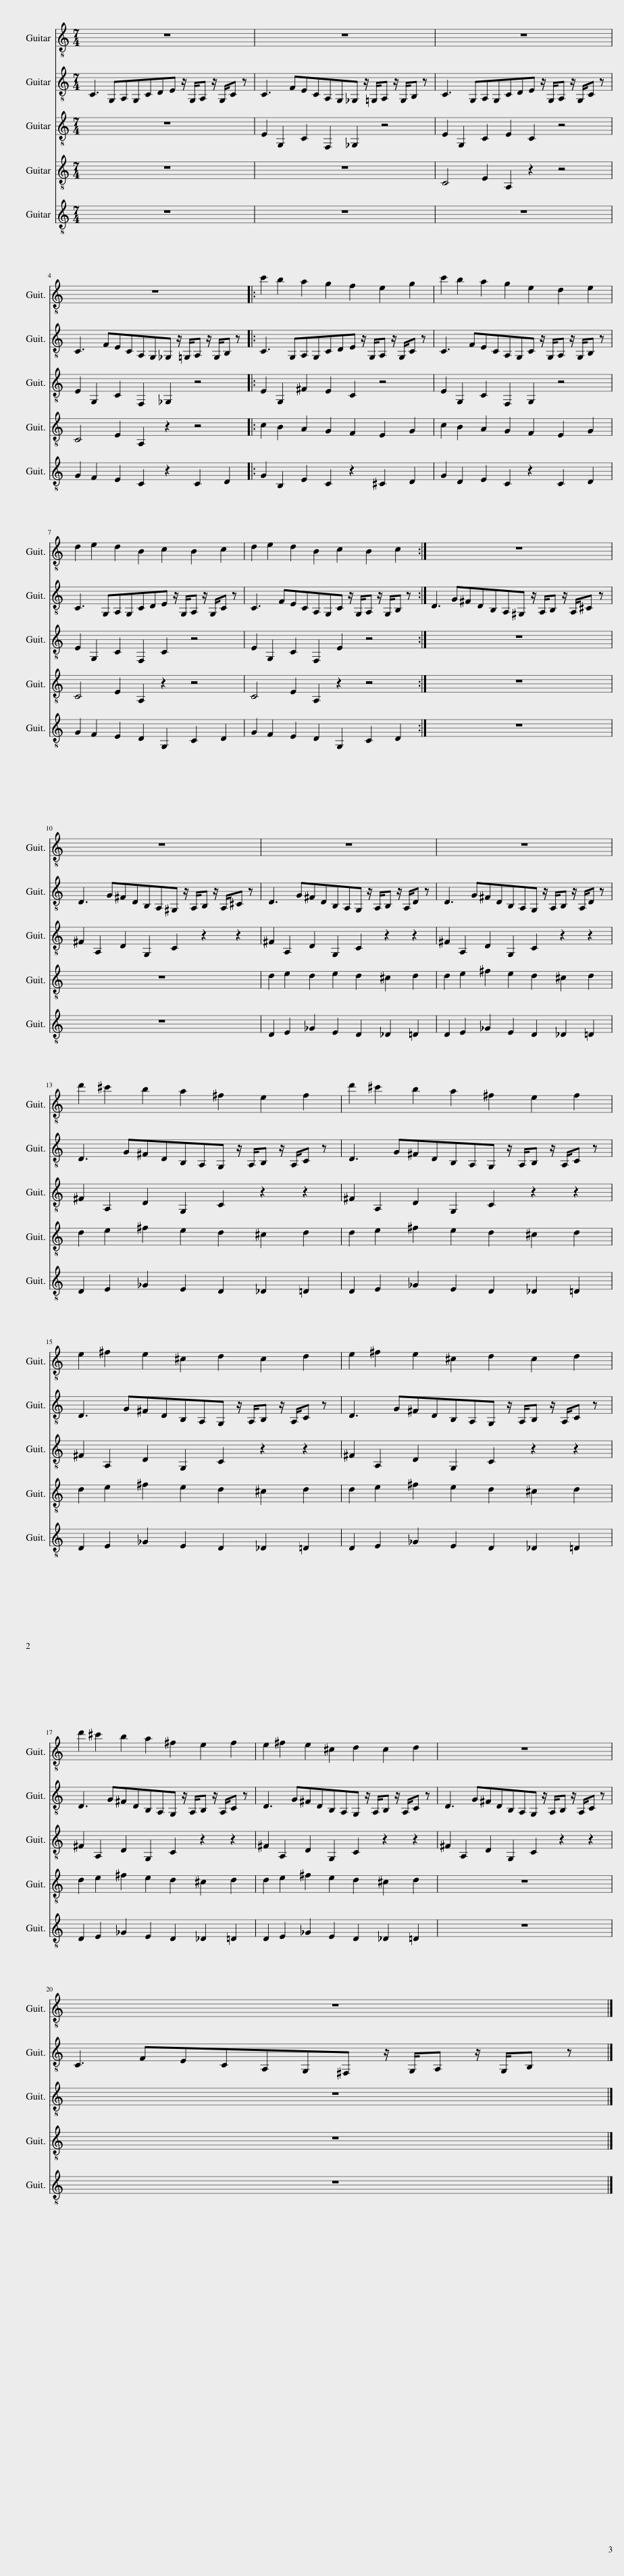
X:1
%%score 1 2 3 4 5
L:1/8
M:7/4
I:linebreak $
K:C
V:1 treble-8
V:2 treble-8
V:3 treble-8
V:4 treble-8
V:5 treble-8
V:1
 z14 | z14 | z14 |$ z14 |: c'2 b2 a2 g2 f2 e2 g2 | %5
 c'2 b2 a2 g2 e2 d2 e2 |$ d2 e2 d2 B2 c2 B2 c2 | d2 e2 d2 B2 c2 B2 c2 :| z14 |$ z14 | %10
 z14 | z14 |$ d'2 ^c'2 b2 a2 ^f2 e2 f2 | d'2 ^c'2 b2 a2 ^f2 e2 f2 |$ e2 ^f2 e2 ^c2 d2 c2 d2 | %15
 e2 ^f2 e2 ^c2 d2 c2 d2 |$ d'2 ^c'2 b2 a2 ^f2 e2 f2 | e2 ^f2 e2 ^c2 d2 c2 d2 | z14 |$ z14 |] %20
V:2
 C3 G,A,G,CDE z/ G,/A, z/ G,/C z | C3 FECA,G,_G, z/ =G,/A, z/ G,/B, z | C3 G,A,G,CDE z/ G,/A, z/ G,/C z |$ C3 FECA,G,_G, z/ =G,/A, z/ G,/B, z |: C3 G,A,G,CDE z/ G,/A, z/ G,/C z | %5
 C3 FECA,G,C z/ G,/A, z/ G,/B, z |$ C3 G,A,G,CDE z/ G,/A, z/ G,/C z | C3 FECA,G,C z/ G,/A, z/ G,/B, z :| D3 G^FDB,A,^G, z/ A,/B, z/ A,/^C z |$ D3 G^FDB,A,^G, z/ A,/B, z/ A,/^C z | %10
 D3 G^FDB,A,G, z/ A,/B, z/ A,/D z | D3 G^FDB,A,G, z/ A,/B, z/ A,/D z |$ D3 G^FDB,A,G, z/ A,/B, z/ A,/C z | D3 G^FDB,A,G, z/ A,/B, z/ A,/C z |$ D3 G^FDB,A,G, z/ A,/B, z/ A,/C z | %15
 D3 G^FDB,A,G, z/ A,/B, z/ A,/C z |$ D3 G^FDB,A,G, z/ A,/B, z/ A,/C z | D3 G^FDB,A,G, z/ A,/B, z/ A,/C z | D3 G^FDB,A,G, z/ A,/B, z/ A,/C z |$ C3 FECA,G,^F, z/ G,/A, z/ G,/B, z |] %20
V:3
 z14 | E2 G,2 C2 F,2 _G,2 z4 | E2 G,2 C2 E2 C2 z4 |$ E2 G,2 C2 F,2 _G,2 z4 |: E2 G,2 ^F2 E2 C2 z4 | %5
 E2 G,2 C2 F,2 G,2 z4 |$ E2 G,2 C2 F,2 C2 z4 | E2 G,2 C2 F,2 E2 z4 :| z14 |$ ^F2 A,2 D2 G,2 C2 z2 z2 | %10
 ^F2 A,2 D2 G,2 C2 z2 z2 | ^F2 A,2 D2 G,2 C2 z2 z2 |$ ^F2 A,2 D2 G,2 C2 z2 z2 | ^F2 A,2 D2 G,2 C2 z2 z2 |$ ^F2 A,2 D2 G,2 C2 z2 z2 | %15
 ^F2 A,2 D2 G,2 C2 z2 z2 |$ ^F2 A,2 D2 G,2 C2 z2 z2 | ^F2 A,2 D2 G,2 C2 z2 z2 | ^F2 A,2 D2 G,2 C2 z2 z2 |$ z14 |] %20
V:4
 z14 | z14 | C4 E2 A,2 z2 z4 |$ C4 E2 A,2 z2 z4 |: c2 B2 A2 G2 F2 E2 G2 | %5
 c2 B2 A2 G2 F2 E2 G2 |$ C4 E2 A,2 z2 z4 | C4 E2 A,2 z2 z4 :| z14 |$ z14 | %10
 d2 e2 d2 e2 d2 ^c2 d2 | d2 e2 ^f2 e2 d2 ^c2 d2 |$ d2 e2 ^f2 e2 d2 ^c2 d2 | d2 e2 ^f2 e2 d2 ^c2 d2 |$ d2 e2 ^f2 e2 d2 ^c2 d2 | %15
 d2 e2 ^f2 e2 d2 ^c2 d2 |$ d2 e2 ^f2 e2 d2 ^c2 d2 | d2 e2 ^f2 e2 d2 ^c2 d2 | z14 |$ z14 |] %20
V:5
 z14 | z14 | z14 |$ G2 F2 E2 C2 z2 C2 D2 |: G2 B,2 E2 C2 z2 ^C2 D2 | %5
 G2 D2 E2 C2 z2 C2 D2 |$ G2 F2 E2 D2 G,2 C2 D2 | G2 F2 E2 D2 G,2 C2 D2 :| z14 |$ z14 | %10
 D2 E2 _G2 E2 D2 _D2 =D2 | D2 E2 _G2 E2 D2 _D2 =D2 |$ D2 E2 _G2 E2 D2 _D2 =D2 | D2 E2 _G2 E2 D2 _D2 =D2 |$ D2 E2 _G2 E2 D2 _D2 =D2 | %15
 D2 E2 _G2 E2 D2 _D2 =D2 |$ D2 E2 _G2 E2 D2 _D2 =D2 | D2 E2 _G2 E2 D2 _D2 =D2 | z14 |$ z14 |] %20
